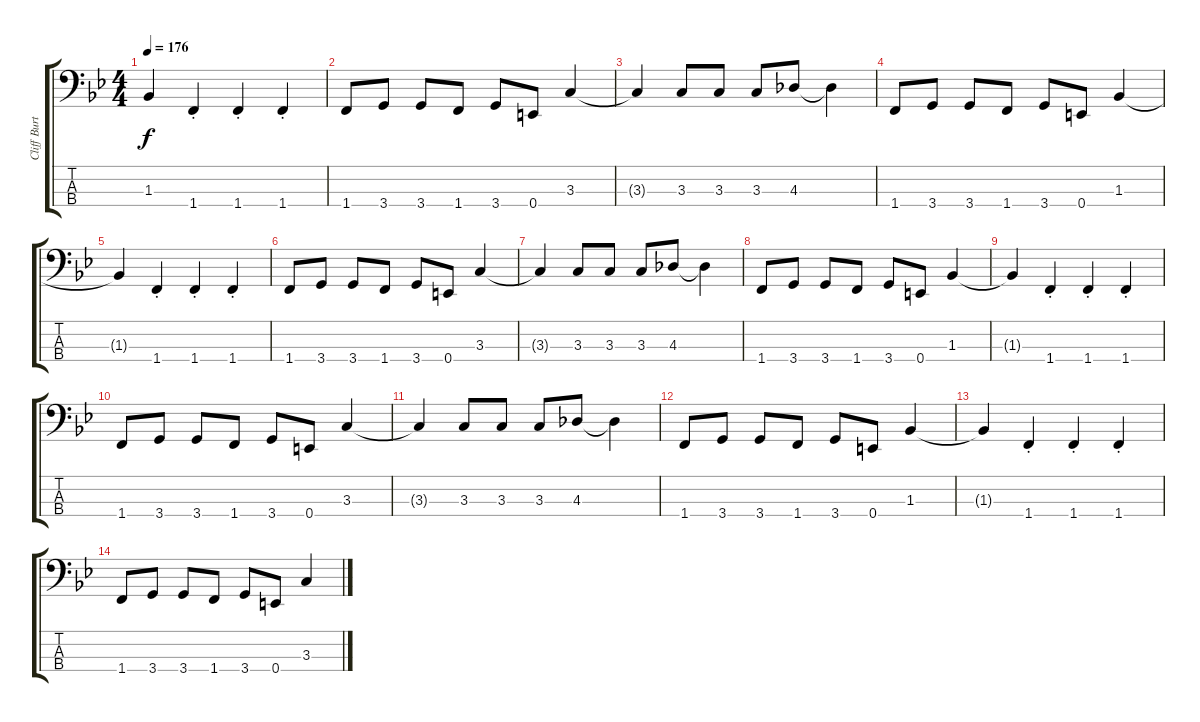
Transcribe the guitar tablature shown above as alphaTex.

\track ("Cliff Burton" "Cliff Burt") {instrument electricbassfinger}
\staff {score tabs}
\tuning (G2 D2 A1 E1) {hide}
\ts (4 4)
\tempo 176
\clef f4
\ks bb
1.3{t}.4{dy f} 1.4{st}.4 1.4{st}.4 1.4{st}.4 |
1.4.8 3.4.8 3.4.8 1.4.8 3.4.8 0.4.8 3.3.4 |
3.3{t}.4 3.3.8 3.3.8 3.3.8 4.3.8 4.3{t}.4 |
1.4.8{volume 3} 3.4.8 3.4.8 1.4.8 3.4.8 0.4.8 1.3.4 |
1.3{t}.4 1.4{st}.4 1.4{st}.4 1.4{st}.4 |
1.4.8 3.4.8 3.4.8 1.4.8 3.4.8 0.4.8 3.3.4 |
3.3{t}.4{volume 2} 3.3.8 3.3.8 3.3.8 4.3.8 4.3{t}.4 |
1.4.8 3.4.8 3.4.8 1.4.8 3.4.8 0.4.8 1.3.4 |
1.3{t}.4 1.4{st}.4 1.4{st}.4 1.4{st}.4 |
1.4.8{volume 1} 3.4.8 3.4.8 1.4.8 3.4.8 0.4.8 3.3.4 |
3.3{t}.4 3.3.8 3.3.8 3.3.8 4.3.8 4.3{t}.4 |
1.4.8 3.4.8 3.4.8 1.4.8 3.4.8 0.4.8 1.3.4 |
1.3{t}.4{volume 0} 1.4{st}.4 1.4{st}.4 1.4{st}.4 |
1.4.8 3.4.8 3.4.8 1.4.8 3.4.8 0.4.8 3.3.4
